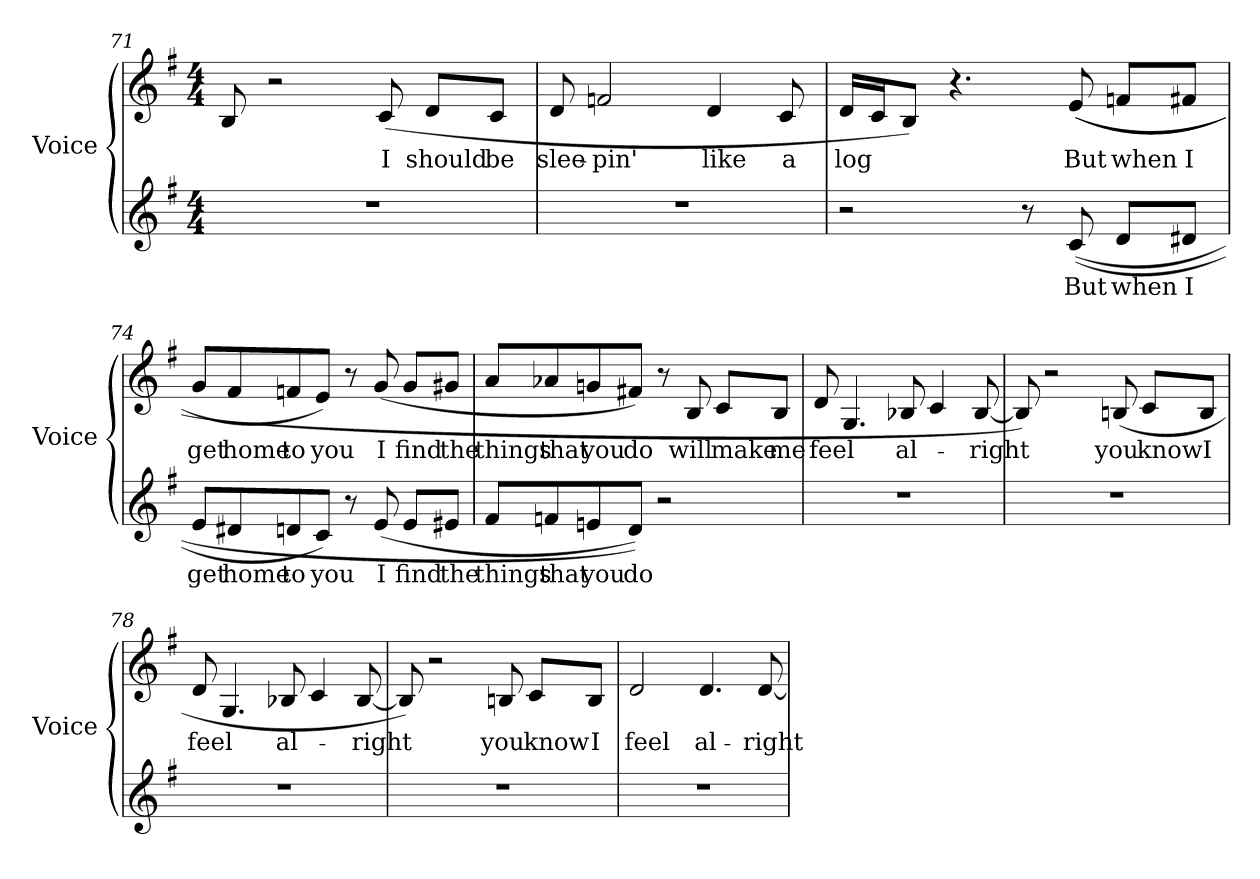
**kern	**text	**kern	**text
*part2	*part2	*part1	*part1
*staff2	*staff2	*staff1	*staff1
*I"Voice	*	*I"Voice	*
*I'Voice	*	*I'Voice	*
!!LO:LB:g=z
*clefG2	*	*clefG2	*
*k[f#]	*	*k[f#]	*
*G:	*	*G:	*
*M4/4	*	*M4/4	*
=71	=71	=71	=71
1r	.	8Bi/	.
.	.	2r	.
!	!	!	!LO:LY:b:color=#000000
.	.	(8ci/	I
!	!	!	!LO:LY:b:color=#000000
.	.	8di/L	should
!	!	!	!LO:LY:b:color=#000000
.	.	8ci/J	be
=72	=72	=72	=72
!	!	!	!LO:LY:b:color=#000000
1r	.	8di/	slee-
!	!	!	!LO:LY:b:color=#000000
.	.	2fni/	-pin'
!	!	!	!LO:LY:b:color=#000000
.	.	4di/	like
!	!	!	!LO:LY:b:color=#000000
.	.	8ci/	a
=73	=73	=73	=73
!	!	!	!LO:LY:b:color=#000000
2r	.	16di/LL	log
.	.	16ci/J	.
.	.	8Bi/J)	.
.	.	4.r	.
8r	.	.	.
!	!LO:LY:b:color=#000000	!	!
!	!	!	!LO:LY:b:color=#000000
((8ci/	But	((8ei/	But
!	!LO:LY:b:color=#000000	!	!
!	!	!	!LO:LY:b:color=#000000
8di/L	when	8fni/L	when
!	!LO:LY:b:color=#000000	!	!
!	!	!	!LO:LY:b:color=#000000
8d#Xi/J	I	8f#Xi/J	I
=74	=74	=74	=74
!	!LO:LY:b:color=#000000	!	!
!	!	!	!LO:LY:b:color=#000000
8ei/L	get	8gi/L	get
!	!LO:LY:b:color=#000000	!	!
!	!	!	!LO:LY:b:color=#000000
8d#Xi/	home	8f#i/	home
!	!LO:LY:b:color=#000000	!	!
!	!	!	!LO:LY:b:color=#000000
8dni/	to	8fni/	to
!	!LO:LY:b:color=#000000	!	!
!	!	!	!LO:LY:b:color=#000000
8ci/J)	you	8ei/J)	you
8r	.	8r	.
!	!LO:LY:b:color=#000000	!	!
!	!	!	!LO:LY:b:color=#000000
(8ei/	I	(8gi/	I
!	!LO:LY:b:color=#000000	!	!
!	!	!	!LO:LY:b:color=#000000
8ei/L	find	8gi/L	find
!	!LO:LY:b:color=#000000	!	!
!	!	!	!LO:LY:b:color=#000000
8e#Xi/J	the	8g#Xi/J	the
!!LO:LB:g=z
=75	=75	=75	=75
!	!LO:LY:b:color=#000000	!	!
!	!	!	!LO:LY:b:color=#000000
8f#i/L	things	8ai/L	things
!	!LO:LY:b:color=#000000	!	!
!	!	!	!LO:LY:b:color=#000000
8fni/	that	8a-Xi/	that
!	!LO:LY:b:color=#000000	!	!
!	!	!	!LO:LY:b:color=#000000
8eni/	you	8gni/	you
!	!LO:LY:b:color=#000000	!	!
!	!	!	!LO:LY:b:color=#000000
8di/J))	do	8f#Xi/J)	do
2r	.	8r	.
!	!	!	!LO:LY:b:color=#000000
.	.	8Bi/	will
!	!	!	!LO:LY:b:color=#000000
.	.	8ci/L	make
!	!	!	!LO:LY:b:color=#000000
.	.	8Bi/J	me
=76	=76	=76	=76
!	!	!	!LO:LY:b:color=#000000
1r	.	8di/	feel
.	.	4.Gi/	.
!	!	!	!LO:LY:b:color=#000000
.	.	8B-Xi/	al-
.	.	4ci/	.
!	!	!	!LO:LY:b:color=#000000
.	.	[8B-i/	-right
=77	=77	=77	=77
1r	.	8B-i/])	.
.	.	2r	.
!	!	!	!LO:LY:b:color=#000000
.	.	(8Bni/	you
!	!	!	!LO:LY:b:color=#000000
.	.	8ci/L	know
!	!	!	!LO:LY:b:color=#000000
.	.	8Bi/J	I
=78	=78	=78	=78
!	!	!	!LO:LY:b:color=#000000
1r	.	8di/	feel
.	.	4.Gi/	.
!	!	!	!LO:LY:b:color=#000000
.	.	8B-Xi/	al-
.	.	4ci/	.
!	!	!	!LO:LY:b:color=#000000
.	.	[8B-i/	-right
!!LO:PB:g=z
=79	=79	=79	=79
1r	.	8B-i/])	.
.	.	2r	.
!	!	!	!LO:LY:b:color=#000000
.	.	8Bni/	you
!	!	!	!LO:LY:b:color=#000000
.	.	8ci/L	know
!	!	!	!LO:LY:b:color=#000000
.	.	8Bi/J	I
=80	=80	=80	=80
!	!	!	!LO:LY:b:color=#000000
1r	.	2di/	feel
!	!	!	!LO:LY:b:color=#000000
.	.	4.di/	al-
!	!	!	!LO:LY:b:color=#000000
.	.	[8di/	-right
=	=	=	=
*-	*-	*-	*-
